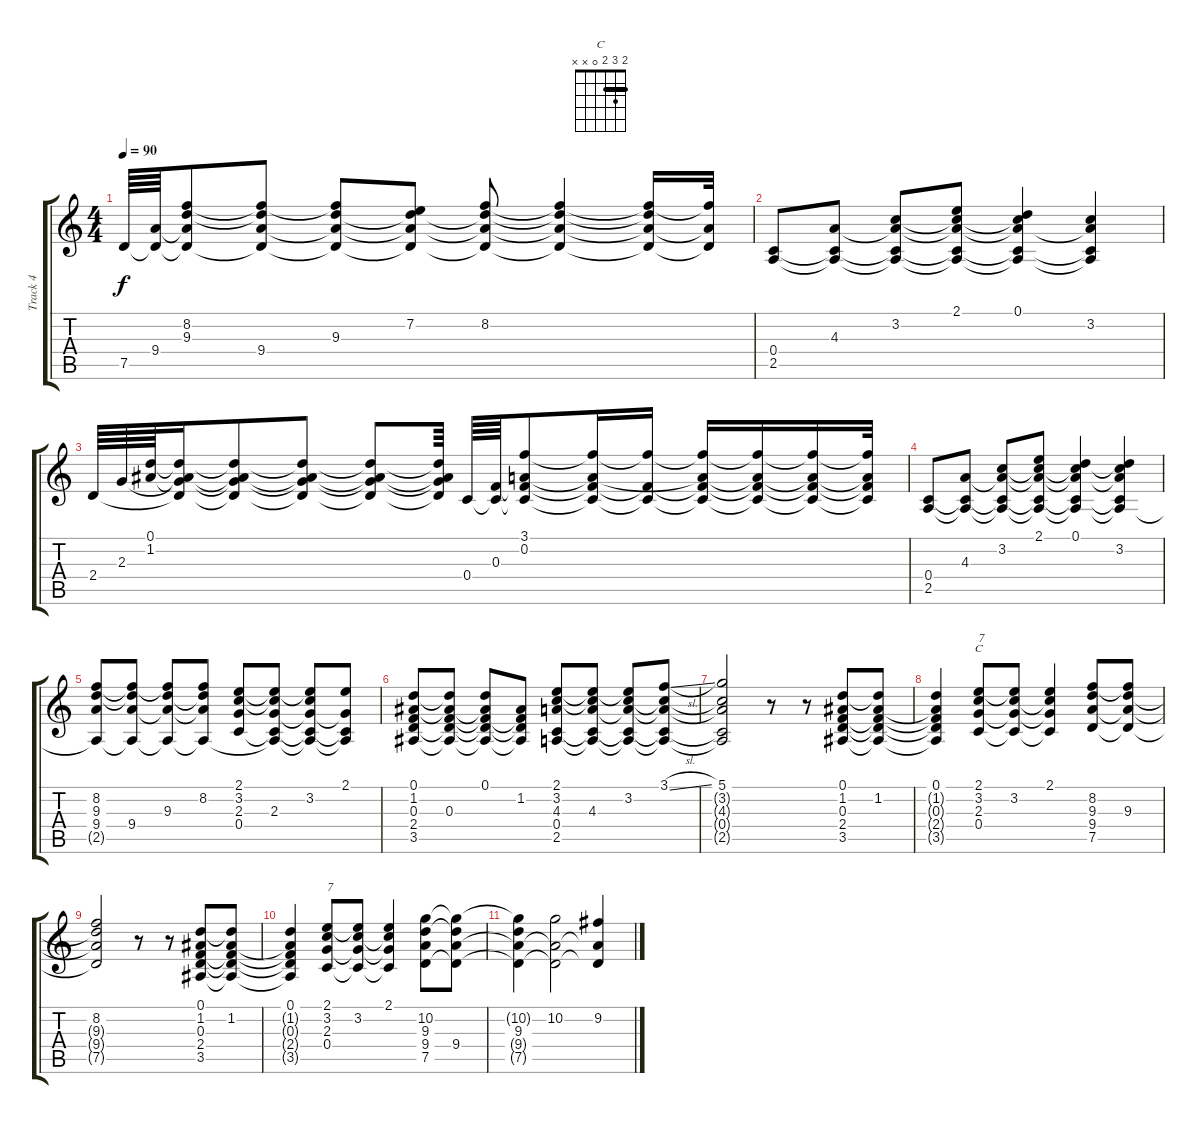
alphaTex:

\track ("Track 4" "Track 4") {instrument acousticguitarnylon}
\staff {score tabs}
\tuning (D4 A3 F3 C3 G2 D2) {hide}
\chord ("C" 2 3 2 0 x x) {barre 2}
\ts (4 4)
\tempo 90
\clef g2
\ks c
7.5.64{dy f} (9.4 7.5{t}).64 (8.2 9.3 9.4{t} 7.5{t}).8 (8.2{t} 9.3{t} 9.4 7.5{t}).8 (8.2{t} 9.3 9.4{t} 7.5{t}).8 (7.2 9.3{t} 9.4{t} 7.5{t}).8 (8.2 9.3{t} 9.4{t} 7.5{t}).8 (8.2{t} 9.3{t} 9.4{t} 7.5{t}).4 (8.2{t} 9.3{t} 9.4{t} 7.5{t}).16 (8.2{t} 9.4{t} 7.5{t}).32 |
(0.4 2.5).8 (4.3 0.4{t} 2.5{t}).8 (3.2 4.3{t} 0.4{t} 2.5{t}).8 (2.1 3.2{t} 4.3{t} 0.4{t} 2.5{t}).8 (0.1 3.2{t} 4.3{t} 0.4{t} 2.5{t}).4 (3.2 4.3{t} 0.4{t} 2.5{t}).4 |
2.4.64 2.3.64 (0.1 1.2).64 (0.1{t} 1.2{t} 2.3{t} 2.4{t}).16 (0.1{t} 1.2{t} 2.3{t} 2.4{t}).8 (0.1{t} 1.2{t} 2.3{t} 2.4{t}).8 (0.1{t} 1.2{t} 2.3{t} 2.4{t}).8 (0.1{t} 1.2{t} 2.3{t} 2.4{t}).64 0.4.64 (0.3 0.4{t}).64 (3.1 0.2 0.3{t} 0.4{t}).8 (3.1{t} 0.2{t} 0.3{t} 0.4{t}).16 (3.1{t} 0.3{t} 0.4{t}).16 (3.1{t} 0.2{t} 0.3{t} 0.4{t}).16 (3.1{t} 0.2{t} 0.3{t} 0.4{t}).16 (3.1{t} 0.2{t} 0.3{t} 0.4{t}).16 (3.1{t} 0.2{t} 0.3{t} 0.4{t}).32 |
(0.4 2.5).8 (4.3 0.4{t} 2.5{t}).8 (3.2 4.3{t} 0.4{t} 2.5{t}).8 (2.1 3.2{t} 4.3{t} 0.4{t} 2.5{t}).8 (0.1 3.2{t} 4.3{t} 0.4{t} 2.5{t}).4 (0.1{t} 3.2 4.3{t} 0.4{t} 2.5{t}).4 |
(8.2 9.3 9.4 2.5{t}).8 (8.2{t} 9.3{t} 9.4 2.5{t}).8 (8.2{t} 9.3 9.4{t} 2.5{t}).8 (8.2 9.3{t} 9.4{t} 2.5{t}).8 (2.1 3.2 2.3 0.4).8 (2.1{t} 3.2{t} 2.3 0.4{t} 2.5{t}).8 (2.1{t} 3.2 2.3{t} 0.4{t} 2.5{t}).8 (2.1 2.3{t} 0.4{t} 2.5{t}).8 |
(0.1 1.2 0.3 2.4 3.5).8 (0.1{t} 1.2{t} 0.3 2.4{t} 3.5{t}).8 (0.1 1.2{t} 0.3{t} 2.4{t} 3.5{t}).8 (1.2 0.3{t} 2.4{t} 3.5{t}).8 (2.1 3.2 4.3 0.4 2.5).8 (2.1{t} 3.2{t} 4.3 0.4{t} 2.5{t}).8 (2.1{t} 3.2 4.3{t} 0.4{t} 2.5{t}).8 (3.1{sl} 3.2{t} 4.3{t} 0.4{t} 2.5{t}).8 |
(5.1 3.2{t} 4.3{t} 0.4{t} 2.5{t}).2 r.8 r.8 (0.1 1.2 0.3 2.4 3.5).8 (0.1{t} 1.2 0.3{t} 2.4{t} 3.5{t}).8 |
(0.1 1.2{t} 0.3{t} 2.4{t} 3.5{t}).4 (2.1 3.2 2.3 0.4).8{ch "C" txt "7"} (2.1{t} 3.2 2.3{t} 0.4{t}).8 (2.1 3.2{t} 2.3{t} 0.4{t}).4 (8.2 9.3 9.4 7.5).8 (8.2{t} 9.3 9.4{t} 7.5{t}).8 |
(8.2 9.3{t} 9.4{t} 7.5{t}).2 r.8 r.8 (0.1 1.2 0.3 2.4 3.5).8 (0.1{t} 1.2 0.3{t} 2.4{t} 3.5{t}).8 |
(0.1 1.2{t} 0.3{t} 2.4{t} 3.5{t}).4 (2.1 3.2 2.3 0.4).8{txt "7"} (2.1{t} 3.2 2.3{t} 0.4{t}).8 (2.1 3.2{t} 2.3{t} 0.4{t}).4 (10.2 9.3 9.4 7.5).8 (10.2{t} 9.3{t} 9.4 7.5{t}).8 |
(10.2{t} 9.3 9.4{t} 7.5{t}).4 (10.2 9.4{t} 7.5{t}).2 (9.2 9.4{t} 7.5{t}).4
